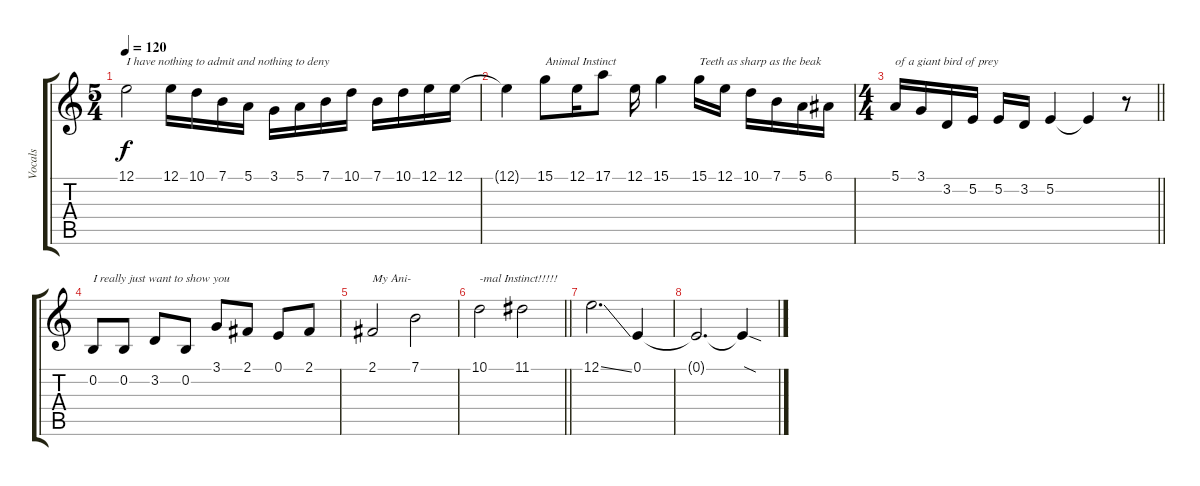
\track ("Vocals" "Vocals") {instrument lead2sawtooth}
\staff {score tabs}
\tuning (E4 B3 G3 D3 A2 E2) {hide}
\ts (5 4)
\tempo 120
\clef g2
\ks c
12.1.2{txt "I have nothing to admit and nothing to deny" dy f} 12.1.16 10.1.16 7.1.16 5.1.16 3.1.16 5.1.16 7.1.16 10.1.16 7.1.16 10.1.16 12.1.16 12.1.16 |
12.1{t}.4 15.1.8{txt "Animal Instinct"} 12.1.16 17.1.8 12.1.16 15.1.4 15.1.16{txt "Teeth as sharp as the beak"} 12.1.16 10.1.16 7.1.16 5.1.16 6.1.16 |
\ts (4 4)
\barLineRight lightlight
5.1.16{txt "of a giant bird of prey"} 3.1.16 3.2.16 5.2.16 5.2.16 3.2.16 5.2.4 5.2{t}.4 r.8 |
0.2.8{txt "I really just want to show you"} 0.2.8 3.2.8 0.2.8 3.1.8 2.1.8 0.1.8 2.1.8 |
2.1.2{txt "My Ani-"} 7.1.2 |
\barLineRight lightlight
10.1.2{txt "-mal Instinct!!!!!"} 11.1.2 |
12.1{ss}.2{d} 0.1.4 |
0.1{t}.2{d} 0.1{sod t}.4
